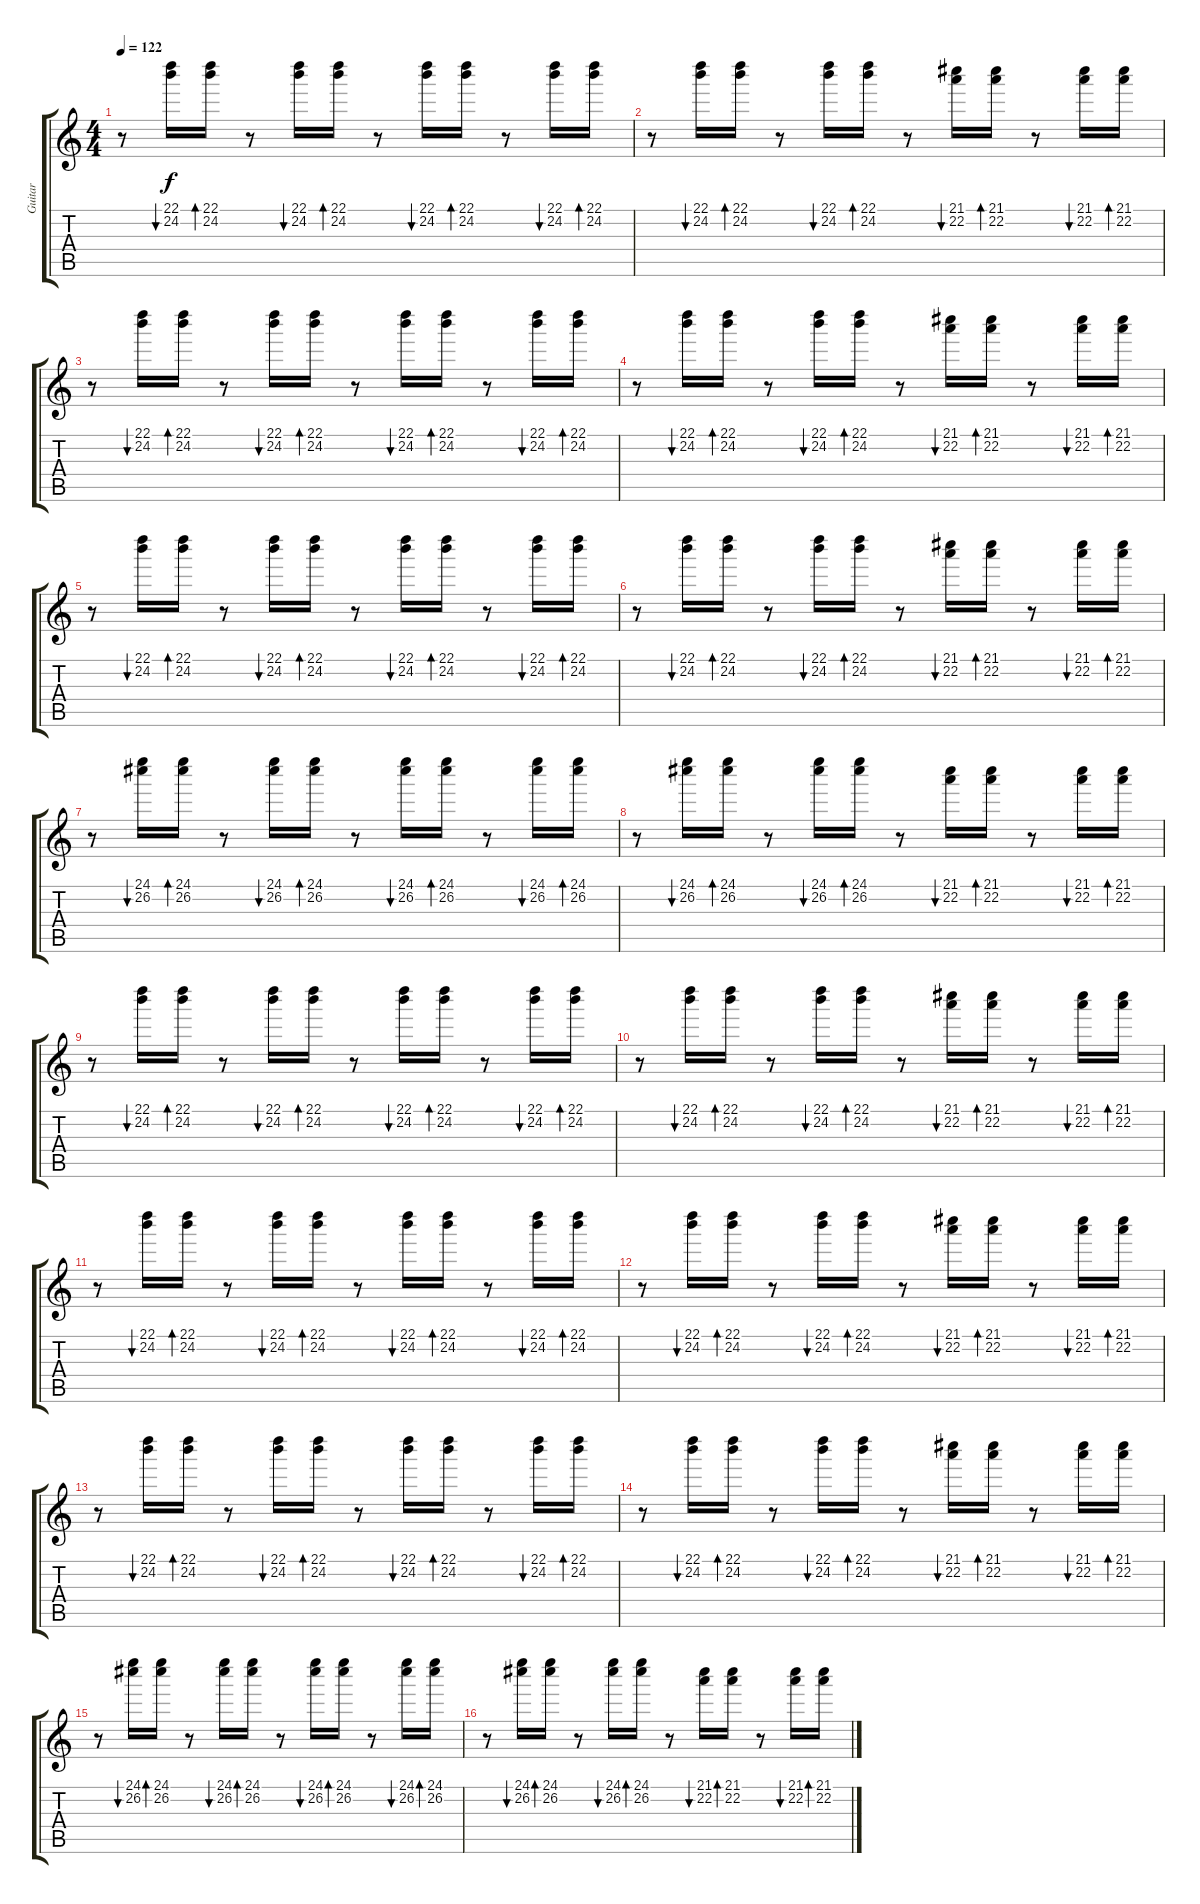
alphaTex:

\track ("Guitar" "Guitar") {instrument electricguitarclean}
\staff {score tabs}
\tuning (E4 B3 G3 D3 A2 E2) {hide}
\ts (4 4)
\tempo 122
\clef g2
\ks c
r.8{dy f} (22.1 24.2).16{bu 120} (22.1 24.2).16{bd 120} r.8 (22.1 24.2).16{bu 120} (22.1 24.2).16{bd 120} r.8 (22.1 24.2).16{bu 120} (22.1 24.2).16{bd 120} r.8 (22.1 24.2).16{bu 120} (22.1 24.2).16{bd 120} |
r.8 (22.1 24.2).16{bu 120} (22.1 24.2).16{bd 120} r.8 (22.1 24.2).16{bu 120} (22.1 24.2).16{bd 120} r.8 (21.1 22.2).16{bu 120} (21.1 22.2).16{bd 120} r.8 (21.1 22.2).16{bu 120} (21.1 22.2).16{bd 120} |
r.8 (22.1 24.2).16{bu 120} (22.1 24.2).16{bd 120} r.8 (22.1 24.2).16{bu 120} (22.1 24.2).16{bd 120} r.8 (22.1 24.2).16{bu 120} (22.1 24.2).16{bd 120} r.8 (22.1 24.2).16{bu 120} (22.1 24.2).16{bd 120} |
r.8 (22.1 24.2).16{bu 120} (22.1 24.2).16{bd 120} r.8 (22.1 24.2).16{bu 120} (22.1 24.2).16{bd 120} r.8 (21.1 22.2).16{bu 120} (21.1 22.2).16{bd 120} r.8 (21.1 22.2).16{bu 120} (21.1 22.2).16{bd 120} |
r.8 (22.1 24.2).16{bu 120} (22.1 24.2).16{bd 120} r.8 (22.1 24.2).16{bu 120} (22.1 24.2).16{bd 120} r.8 (22.1 24.2).16{bu 120} (22.1 24.2).16{bd 120} r.8 (22.1 24.2).16{bu 120} (22.1 24.2).16{bd 120} |
r.8 (22.1 24.2).16{bu 120} (22.1 24.2).16{bd 120} r.8 (22.1 24.2).16{bu 120} (22.1 24.2).16{bd 120} r.8 (21.1 22.2).16{bu 120} (21.1 22.2).16{bd 120} r.8 (21.1 22.2).16{bu 120} (21.1 22.2).16{bd 120} |
r.8 (24.1 26.2).16{bu 120} (24.1 26.2).16{bd 120} r.8 (24.1 26.2).16{bu 120} (24.1 26.2).16{bd 120} r.8 (24.1 26.2).16{bu 120} (24.1 26.2).16{bd 120} r.8 (24.1 26.2).16{bu 120} (24.1 26.2).16{bd 120} |
r.8 (24.1 26.2).16{bu 120} (24.1 26.2).16{bd 120} r.8 (24.1 26.2).16{bu 120} (24.1 26.2).16{bd 120} r.8 (21.1 22.2).16{bu 120} (21.1 22.2).16{bd 120} r.8 (21.1 22.2).16{bu 120} (21.1 22.2).16{bd 120} |
r.8 (22.1 24.2).16{bu 120} (22.1 24.2).16{bd 120} r.8 (22.1 24.2).16{bu 120} (22.1 24.2).16{bd 120} r.8 (22.1 24.2).16{bu 120} (22.1 24.2).16{bd 120} r.8 (22.1 24.2).16{bu 120} (22.1 24.2).16{bd 120} |
r.8 (22.1 24.2).16{bu 120} (22.1 24.2).16{bd 120} r.8 (22.1 24.2).16{bu 120} (22.1 24.2).16{bd 120} r.8 (21.1 22.2).16{bu 120} (21.1 22.2).16{bd 120} r.8 (21.1 22.2).16{bu 120} (21.1 22.2).16{bd 120} |
r.8 (22.1 24.2).16{bu 120} (22.1 24.2).16{bd 120} r.8 (22.1 24.2).16{bu 120} (22.1 24.2).16{bd 120} r.8 (22.1 24.2).16{bu 120} (22.1 24.2).16{bd 120} r.8 (22.1 24.2).16{bu 120} (22.1 24.2).16{bd 120} |
r.8 (22.1 24.2).16{bu 120} (22.1 24.2).16{bd 120} r.8 (22.1 24.2).16{bu 120} (22.1 24.2).16{bd 120} r.8 (21.1 22.2).16{bu 120} (21.1 22.2).16{bd 120} r.8 (21.1 22.2).16{bu 120} (21.1 22.2).16{bd 120} |
r.8 (22.1 24.2).16{bu 120} (22.1 24.2).16{bd 120} r.8 (22.1 24.2).16{bu 120} (22.1 24.2).16{bd 120} r.8 (22.1 24.2).16{bu 120} (22.1 24.2).16{bd 120} r.8 (22.1 24.2).16{bu 120} (22.1 24.2).16{bd 120} |
r.8 (22.1 24.2).16{bu 120} (22.1 24.2).16{bd 120} r.8 (22.1 24.2).16{bu 120} (22.1 24.2).16{bd 120} r.8 (21.1 22.2).16{bu 120} (21.1 22.2).16{bd 120} r.8 (21.1 22.2).16{bu 120} (21.1 22.2).16{bd 120} |
r.8 (24.1 26.2).16{bu 120} (24.1 26.2).16{bd 120} r.8 (24.1 26.2).16{bu 120} (24.1 26.2).16{bd 120} r.8 (24.1 26.2).16{bu 120} (24.1 26.2).16{bd 120} r.8 (24.1 26.2).16{bu 120} (24.1 26.2).16{bd 120} |
r.8 (24.1 26.2).16{bu 120} (24.1 26.2).16{bd 120} r.8 (24.1 26.2).16{bu 120} (24.1 26.2).16{bd 120} r.8 (21.1 22.2).16{bu 120} (21.1 22.2).16{bd 120} r.8 (21.1 22.2).16{bu 120} (21.1 22.2).16{bd 120}
